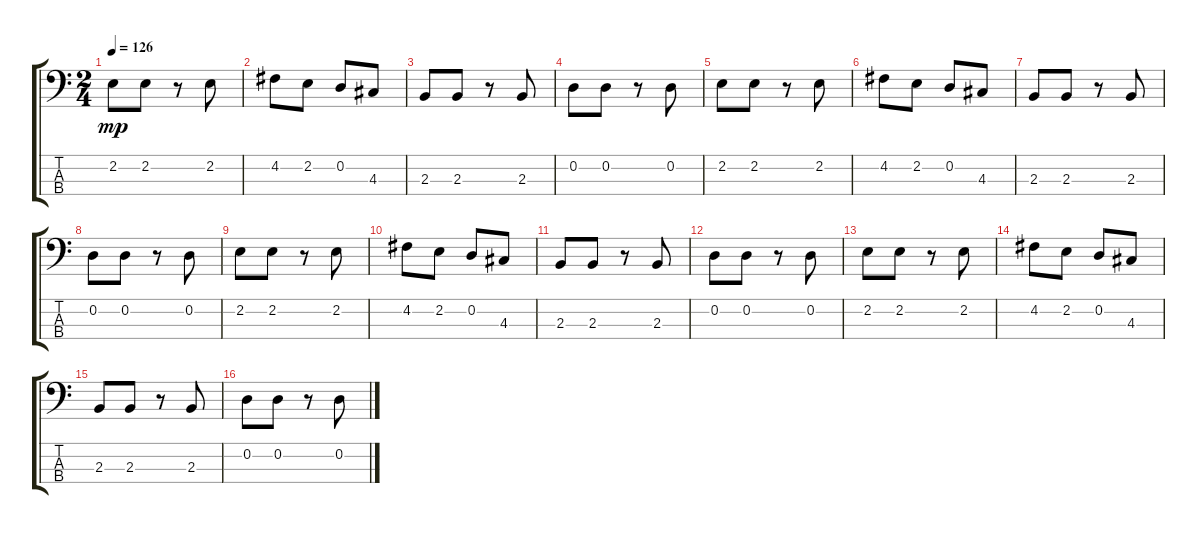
\track "" {instrument slapbass2}
\staff {score tabs}
\tuning (G2 D2 A1 E1) {hide}
\ts (2 4)
\tempo 126
\clef f4
\ks c
2.2.8{dy mp} 2.2.8 r.8 2.2.8 |
4.2.8 2.2.8 0.2.8 4.3.8 |
2.3.8 2.3.8 r.8 2.3.8 |
0.2.8 0.2.8 r.8 0.2.8 |
2.2.8 2.2.8 r.8 2.2.8 |
4.2.8 2.2.8 0.2.8 4.3.8 |
2.3.8 2.3.8 r.8 2.3.8 |
0.2.8 0.2.8 r.8 0.2.8 |
2.2.8 2.2.8 r.8 2.2.8 |
4.2.8 2.2.8 0.2.8 4.3.8 |
2.3.8 2.3.8 r.8 2.3.8 |
0.2.8 0.2.8 r.8 0.2.8 |
2.2.8 2.2.8 r.8 2.2.8 |
4.2.8 2.2.8 0.2.8 4.3.8 |
2.3.8 2.3.8 r.8 2.3.8 |
0.2.8 0.2.8 r.8 0.2.8
